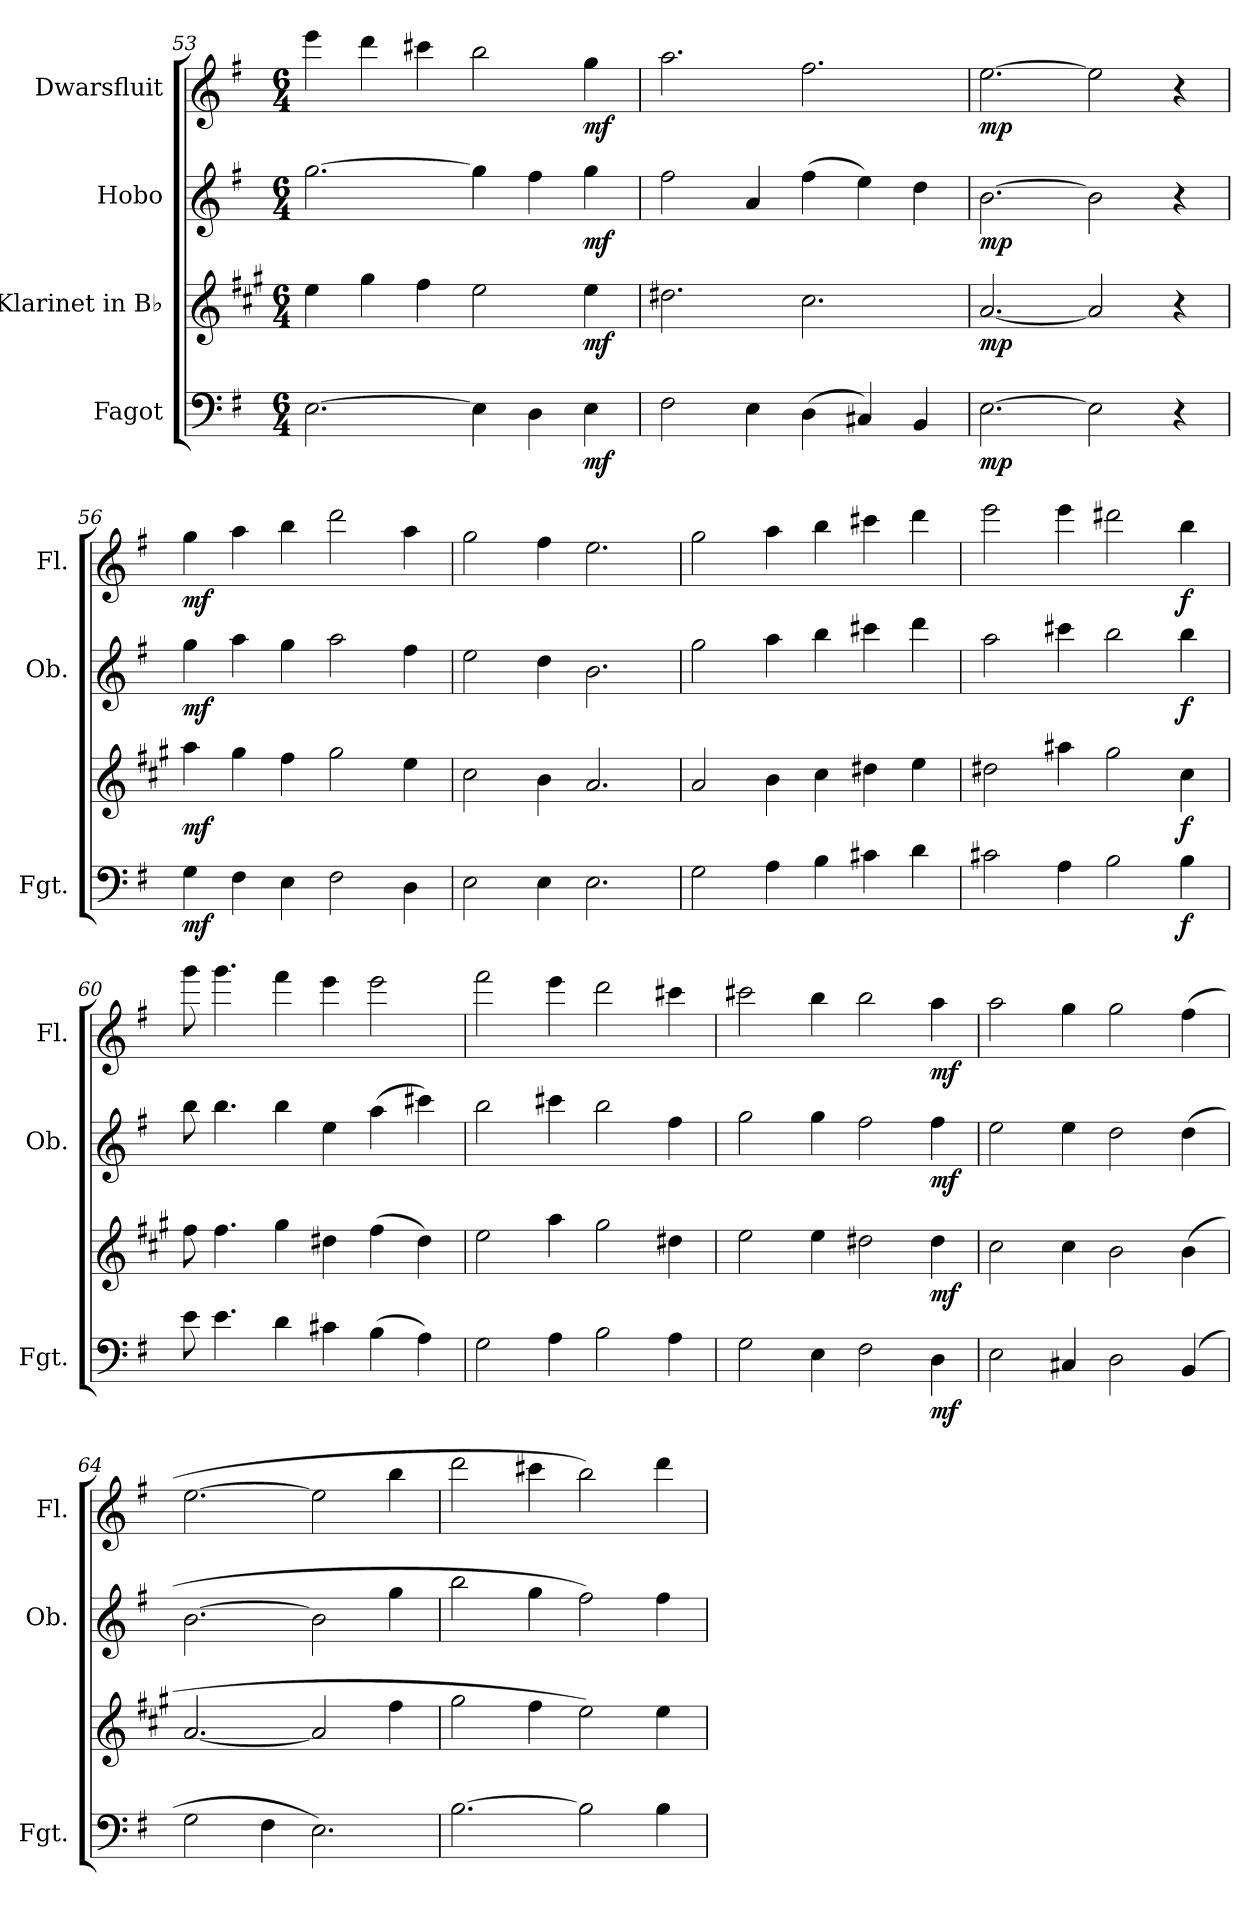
**kern	**dynam	**kern	**dynam	**kern	**dynam	**kern	**dynam
*part4	*part4	*part3	*part3	*part2	*part2	*part1	*part1
*staff4	*staff4	*staff3	*staff3	*staff2	*staff2	*staff1	*staff1
*I"Fagot	*	*I"Klarinet in B♭	*	*I"Hobo	*	*I"Dwarsfluit	*
*I'Fgt.	*	*	*	*I'Ob.	*	*I'Fl.	*
*clefF4	*	*clefG2	*	*clefG2	*	*clefG2	*
*	*	*ITrd1c2	*	*	*	*	*
*k[f#]	*	*k[f#]	*	*k[f#]	*	*k[f#]	*
*M6/4	*	*M6/4	*	*M6/4	*	*M6/4	*
*MM144	*	*MM144	*	*MM144	*	*MM144	*
=53	=53	=53	=53	=53	=53	=53	=53
[2.E\	.	4dd\	.	[2.gg\	.	4eee\	.
.	.	4ff#\	.	.	.	4ddd\	.
.	.	4ee\	.	.	.	4ccc#X\	.
4E\]	.	2dd\	.	4gg\]	.	2bb\	.
4D\	.	.	.	4ff#\	.	.	.
!	!LO:DY:b	!	!LO:DY:b	!	!LO:DY:b	!	!LO:DY:b
4E\	mf	4dd\	mf	4gg\	mf	4gg\	mf
=54	=54	=54	=54	=54	=54	=54	=54
2F#\	.	2.cc#X\	.	2ff#\	.	2.aa\	.
4E\	.	.	.	4a/	.	.	.
(4D\	.	2.b\	.	(4ff#\	.	2.ff#\	.
4C#X/)	.	.	.	4ee\)	.	.	.
4BB/	.	.	.	4dd\	.	.	.
!!LO:LB:g=z
=55	=55	=55	=55	=55	=55	=55	=55
!	!LO:DY:b	!	!LO:DY:b	!	!LO:DY:b	!	!LO:DY:b
[2.E\	mp	[2.g/	mp	[2.b\	mp	[2.ee\	mp
2E\]	.	2g/]	.	2b\]	.	2ee\]	.
4r	.	4r	.	4r	.	4r	.
=56	=56	=56	=56	=56	=56	=56	=56
!	!LO:DY:b	!	!LO:DY:b	!	!LO:DY:b	!	!LO:DY:b
4G\	mf	4gg\	mf	4gg\	mf	4gg\	mf
4F#\	.	4ff#\	.	4aa\	.	4aa\	.
4E\	.	4ee\	.	4gg\	.	4bb\	.
2F#\	.	2ff#\	.	2aa\	.	2ddd\	.
4D\	.	4dd\	.	4ff#\	.	4aa\	.
=57	=57	=57	=57	=57	=57	=57	=57
2E\	.	2b\	.	2ee\	.	2gg\	.
4E\	.	4a\	.	4dd\	.	4ff#\	.
2.E\	.	2.g/	.	2.b\	.	2.ee\	.
=58	=58	=58	=58	=58	=58	=58	=58
2G\	.	2g/	.	2gg\	.	2gg\	.
4A\	.	4a\	.	4aa\	.	4aa\	.
4B\	.	4b\	.	4bb\	.	4bb\	.
4c#X\	.	4cc#X\	.	4ccc#X\	.	4ccc#X\	.
4d\	.	4dd\	.	4ddd\	.	4ddd\	.
=59	=59	=59	=59	=59	=59	=59	=59
2c#X\	.	2cc#X\	.	2aa\	.	2eee\	.
4A\	.	4gg#X\	.	4ccc#X\	.	4eee\	.
2B\	.	2ff#\	.	2bb\	.	2ddd#X\	.
!	!LO:DY:b	!	!LO:DY:b	!	!LO:DY:b	!	!LO:DY:b
4B\	f	4b\	f	4bb\	f	4bb\	f
=60	=60	=60	=60	=60	=60	=60	=60
8e\	.	8ee\	.	8bb\	.	8ggg\	.
4.e\	.	4.ee\	.	4.bb\	.	4.ggg\	.
4d\	.	4ff#\	.	4bb\	.	4fff#\	.
4c#X\	.	4cc#X\	.	4ee\	.	4eee\	.
(4B\	.	(4ee\	.	(4aa\	.	2eee\	.
4A\)	.	4cc#\)	.	4ccc#X\)	.	.	.
!!LO:PB:g=z
=61	=61	=61	=61	=61	=61	=61	=61
2G\	.	2dd\	.	2bb\	.	2fff#\	.
4A\	.	4gg\	.	4ccc#X\	.	4eee\	.
2B\	.	2ff#\	.	2bb\	.	2ddd\	.
4A\	.	4cc#X\	.	4ff#\	.	4ccc#X\	.
=62	=62	=62	=62	=62	=62	=62	=62
2G\	.	2dd\	.	2gg\	.	2ccc#X\	.
4E\	.	4dd\	.	4gg\	.	4bb\	.
2F#\	.	2cc#X\	.	2ff#\	.	2bb\	.
!	!LO:DY:b	!	!LO:DY:b	!	!LO:DY:b	!	!LO:DY:b
4D\	mf	4cc#\	mf	4ff#\	mf	4aa\	mf
=63	=63	=63	=63	=63	=63	=63	=63
2E\	.	2b\	.	2ee\	.	2aa\	.
4C#X/	.	4b\	.	4ee\	.	4gg\	.
2D\	.	2a\	.	2dd\	.	2gg\	.
(4BB/	.	(4a\	.	(4dd\	.	(4ff#\	.
=64	=64	=64	=64	=64	=64	=64	=64
2G\	.	[2.g/	.	[2.b\	.	[2.ee\	.
4F#\	.	.	.	.	.	.	.
2.E\)	.	2g/]	.	2b\]	.	2ee\]	.
.	.	4ee\	.	4gg\	.	4bb\	.
=65	=65	=65	=65	=65	=65	=65	=65
[2.B\	.	2ff#\	.	2bb\	.	2ddd\	.
.	.	4ee\	.	4gg\	.	4ccc#X\	.
2B\]	.	2dd\)	.	2ff#\)	.	2bb\)	.
4B\	.	4dd\	.	4ff#\	.	4ddd\	.
=	=	=	=	=	=	=	=
*-	*-	*-	*-	*-	*-	*-	*-
